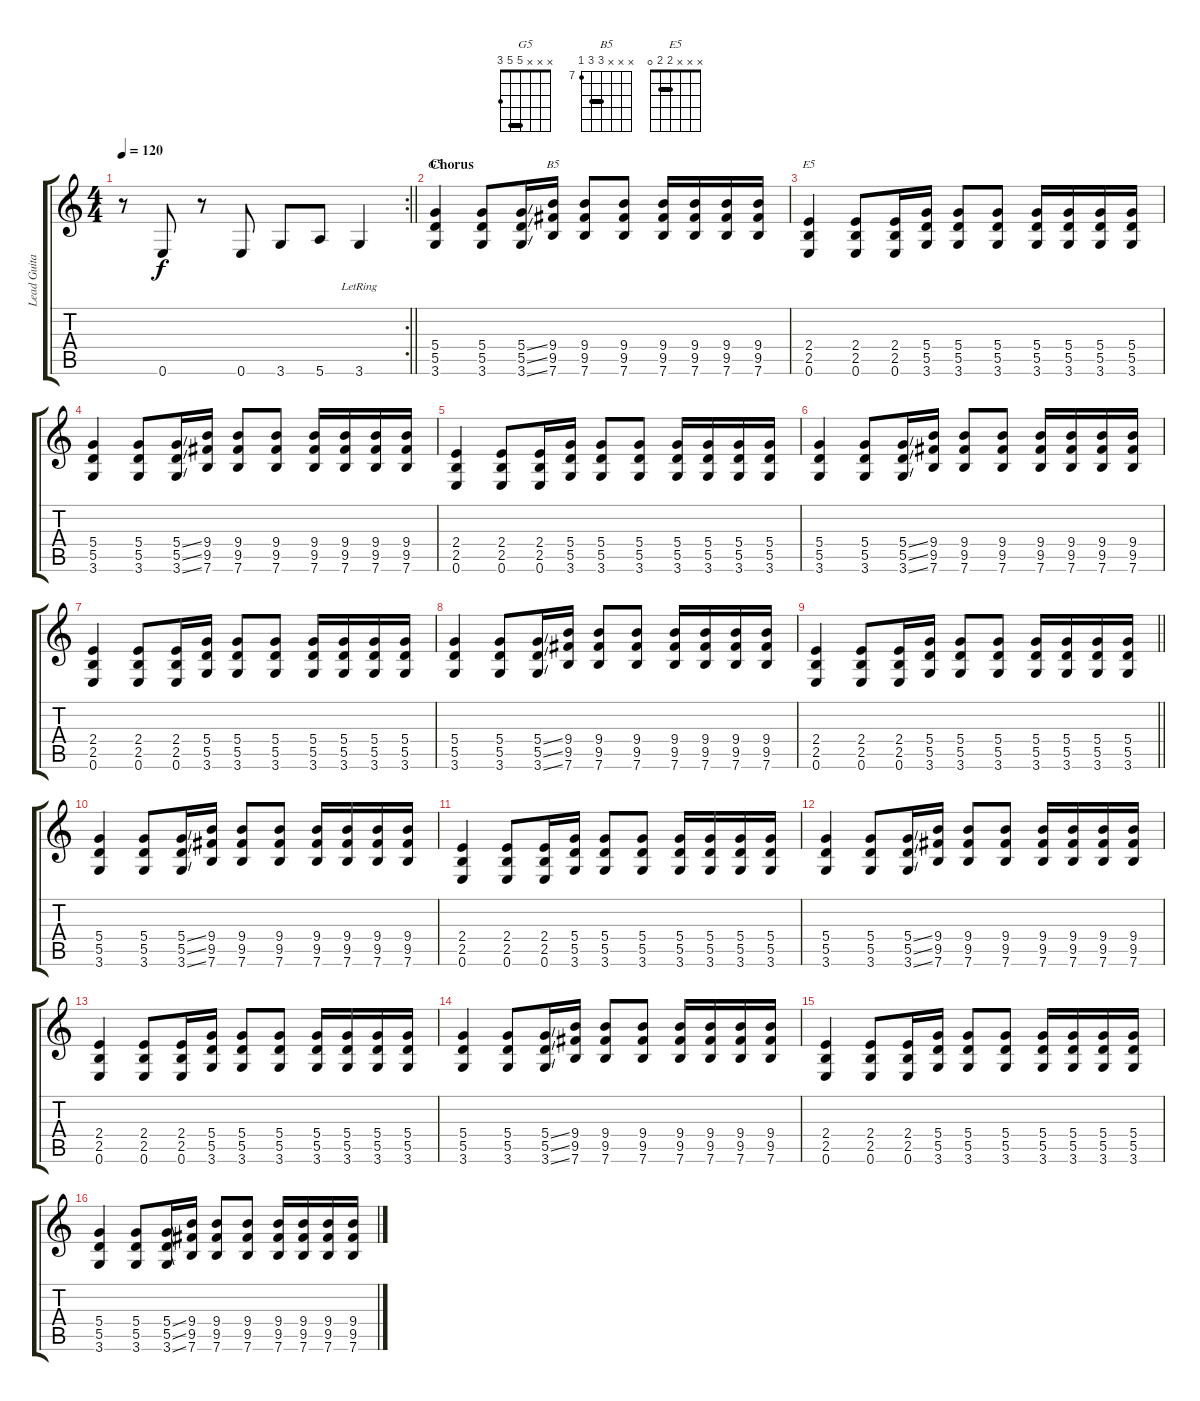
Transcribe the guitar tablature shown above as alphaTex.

\track ("Lead Guitar" "Lead Guita") {instrument overdrivenguitar}
\staff {score tabs}
\tuning (E4 B3 G3 D3 A2 E2) {hide}
\chord ("G5" x x x 5 5 3) {barre 5}
\chord ("B5" x x x 9 9 7) {firstfret 7 barre 9}
\chord ("E5" x x x 2 2 0) {barre 2}
\rc 2
\ts (4 4)
\tempo 120
\clef g2
\barLineRight lightlight
\ks c
r.8{dy f} 0.6.8 r.8 0.6.8 3.6.8 5.6.8 3.6{lr}.4 |
\section ("" "Chorus")
(5.4 5.5 3.6).4{ch "G5"} (5.4 5.5 3.6).8 (5.4{ss} 5.5{ss} 3.6{ss}).16 (9.4 9.5 7.6).16{ch "B5"} (9.4 9.5 7.6).8 (9.4 9.5 7.6).8 (9.4 9.5 7.6).16 (9.4 9.5 7.6).16 (9.4 9.5 7.6).16 (9.4 9.5 7.6).16 |
(2.4 2.5 0.6).4{ch "E5"} (2.4 2.5 0.6).8 (2.4 2.5 0.6).16 (5.4 5.5 3.6).16 (5.4 5.5 3.6).8 (5.4 5.5 3.6).8 (5.4 5.5 3.6).16 (5.4 5.5 3.6).16 (5.4 5.5 3.6).16 (5.4 5.5 3.6).16 |
(5.4 5.5 3.6).4 (5.4 5.5 3.6).8 (5.4{ss} 5.5{ss} 3.6{ss}).16 (9.4 9.5 7.6).16 (9.4 9.5 7.6).8 (9.4 9.5 7.6).8 (9.4 9.5 7.6).16 (9.4 9.5 7.6).16 (9.4 9.5 7.6).16 (9.4 9.5 7.6).16 |
(2.4 2.5 0.6).4 (2.4 2.5 0.6).8 (2.4 2.5 0.6).16 (5.4 5.5 3.6).16 (5.4 5.5 3.6).8 (5.4 5.5 3.6).8 (5.4 5.5 3.6).16 (5.4 5.5 3.6).16 (5.4 5.5 3.6).16 (5.4 5.5 3.6).16 |
(5.4 5.5 3.6).4 (5.4 5.5 3.6).8 (5.4{ss} 5.5{ss} 3.6{ss}).16 (9.4 9.5 7.6).16 (9.4 9.5 7.6).8 (9.4 9.5 7.6).8 (9.4 9.5 7.6).16 (9.4 9.5 7.6).16 (9.4 9.5 7.6).16 (9.4 9.5 7.6).16 |
(2.4 2.5 0.6).4 (2.4 2.5 0.6).8 (2.4 2.5 0.6).16 (5.4 5.5 3.6).16 (5.4 5.5 3.6).8 (5.4 5.5 3.6).8 (5.4 5.5 3.6).16 (5.4 5.5 3.6).16 (5.4 5.5 3.6).16 (5.4 5.5 3.6).16 |
(5.4 5.5 3.6).4 (5.4 5.5 3.6).8 (5.4{ss} 5.5{ss} 3.6{ss}).16 (9.4 9.5 7.6).16 (9.4 9.5 7.6).8 (9.4 9.5 7.6).8 (9.4 9.5 7.6).16 (9.4 9.5 7.6).16 (9.4 9.5 7.6).16 (9.4 9.5 7.6).16 |
\barLineRight lightlight
(2.4 2.5 0.6).4 (2.4 2.5 0.6).8 (2.4 2.5 0.6).16 (5.4 5.5 3.6).16 (5.4 5.5 3.6).8 (5.4 5.5 3.6).8 (5.4 5.5 3.6).16 (5.4 5.5 3.6).16 (5.4 5.5 3.6).16 (5.4 5.5 3.6).16 |
(5.4 5.5 3.6).4 (5.4 5.5 3.6).8 (5.4{ss} 5.5{ss} 3.6{ss}).16 (9.4 9.5 7.6).16 (9.4 9.5 7.6).8 (9.4 9.5 7.6).8 (9.4 9.5 7.6).16 (9.4 9.5 7.6).16 (9.4 9.5 7.6).16 (9.4 9.5 7.6).16 |
(2.4 2.5 0.6).4 (2.4 2.5 0.6).8 (2.4 2.5 0.6).16 (5.4 5.5 3.6).16 (5.4 5.5 3.6).8 (5.4 5.5 3.6).8 (5.4 5.5 3.6).16 (5.4 5.5 3.6).16 (5.4 5.5 3.6).16 (5.4 5.5 3.6).16 |
(5.4 5.5 3.6).4 (5.4 5.5 3.6).8 (5.4{ss} 5.5{ss} 3.6{ss}).16 (9.4 9.5 7.6).16 (9.4 9.5 7.6).8 (9.4 9.5 7.6).8 (9.4 9.5 7.6).16 (9.4 9.5 7.6).16 (9.4 9.5 7.6).16 (9.4 9.5 7.6).16 |
(2.4 2.5 0.6).4 (2.4 2.5 0.6).8 (2.4 2.5 0.6).16 (5.4 5.5 3.6).16 (5.4 5.5 3.6).8 (5.4 5.5 3.6).8 (5.4 5.5 3.6).16 (5.4 5.5 3.6).16 (5.4 5.5 3.6).16 (5.4 5.5 3.6).16 |
(5.4 5.5 3.6).4 (5.4 5.5 3.6).8 (5.4{ss} 5.5{ss} 3.6{ss}).16 (9.4 9.5 7.6).16 (9.4 9.5 7.6).8 (9.4 9.5 7.6).8 (9.4 9.5 7.6).16 (9.4 9.5 7.6).16 (9.4 9.5 7.6).16 (9.4 9.5 7.6).16 |
(2.4 2.5 0.6).4 (2.4 2.5 0.6).8 (2.4 2.5 0.6).16 (5.4 5.5 3.6).16 (5.4 5.5 3.6).8 (5.4 5.5 3.6).8 (5.4 5.5 3.6).16 (5.4 5.5 3.6).16 (5.4 5.5 3.6).16 (5.4 5.5 3.6).16 |
(5.4 5.5 3.6).4 (5.4 5.5 3.6).8 (5.4{ss} 5.5{ss} 3.6{ss}).16 (9.4 9.5 7.6).16 (9.4 9.5 7.6).8 (9.4 9.5 7.6).8 (9.4 9.5 7.6).16 (9.4 9.5 7.6).16 (9.4 9.5 7.6).16 (9.4 9.5 7.6).16
